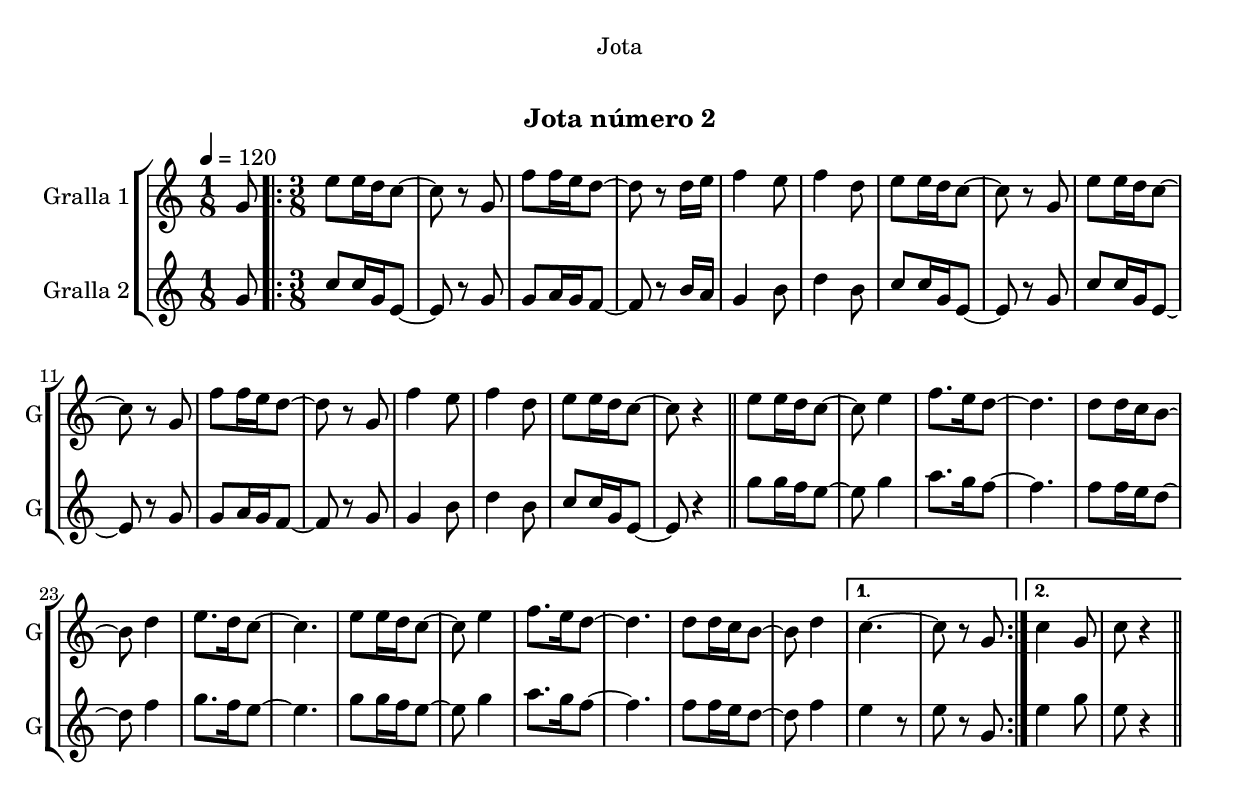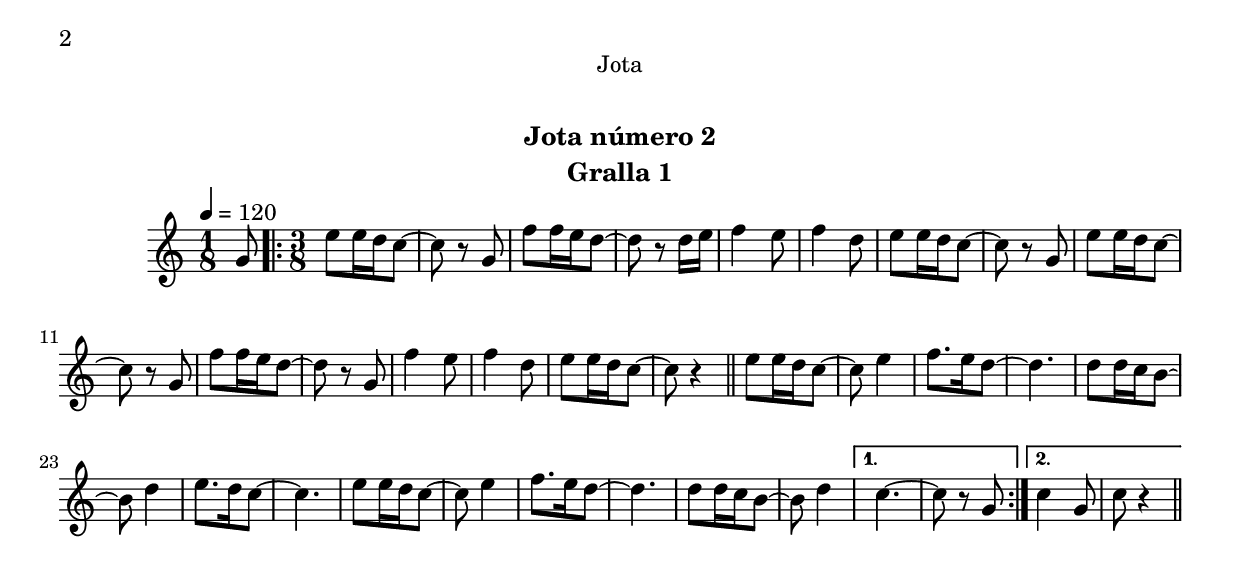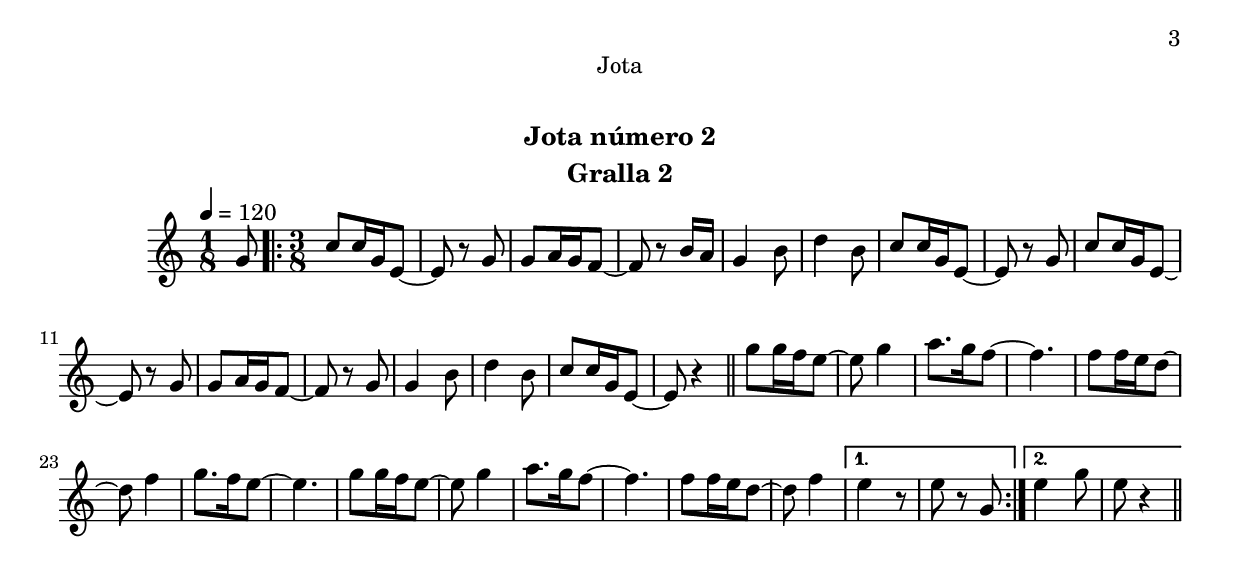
\version "2.16.0"

\header {
  dedication="Jota"
  title="   "
  subtitle="Jota número 2"
  subsubtitle=""
  poet=""
  meter=""
  piece=""
  composer=""
  arranger=""
  opus=""
  instrument=""
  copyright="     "
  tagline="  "
}

liniaroAa =
\relative g'
{
  \tempo 4=120
  \clef treble
  \key c \major
  \time 1/8
  g8  |
  \time 3/8   \repeat volta 2 { e'8 e16 d c8 ~  |
  c8 r g  |
  f'8 f16 e d8 ~  |
  %05
  d8 r d16 e  |
  f4 e8  |
  f4 d8  |
  e8 e16 d c8 ~  |
  c8 r g  |
  %10
  e'8 e16 d c8 ~  |
  c8 r g  |
  f'8 f16 e d8 ~  |
  d8 r g,  |
  f'4 e8  |
  %15
  f4 d8  |
  e8 e16 d c8 ~  |
  c8 r4  \bar "||"
  e8 e16 d c8 ~  |
  c8 e4  |
  %20
  f8. e16 d8 ~  |
  d4.  |
  d8 d16 c b8 ~  |
  b8 d4  |
  e8. d16 c8 ~  |
  %25
  c4.  |
  e8 e16 d c8 ~  |
  c8 e4  |
  f8. e16 d8 ~  |
  d4.  |
  %30
  d8 d16 c b8 ~  |
  b8 d4 }
  \alternative { { c4. ~  |
  c8 r g }
  { c4 g8  |
  %35
  c8 r4 } } \bar "||"
}

liniaroAb =
\relative g'
{
  \tempo 4=120
  \clef treble
  \key c \major
  \time 1/8
  g8  |
  \time 3/8   \repeat volta 2 { c8 c16 g e8 ~  |
  e8 r g  |
  g8 a16 g f8 ~  |
  %05
  f8 r b16 a  |
  g4 b8  |
  d4 b8  |
  c8 c16 g e8 ~  |
  e8 r g  |
  %10
  c8 c16 g e8 ~  |
  e8 r g  |
  g8 a16 g f8 ~  |
  f8 r g  |
  g4 b8  |
  %15
  d4 b8  |
  c8 c16 g e8 ~  |
  e8 r4  \bar "||"
  g'8 g16 f e8 ~  |
  e8 g4  |
  %20
  a8. g16 f8 ~  |
  f4.  |
  f8 f16 e d8 ~  |
  d8 f4  |
  g8. f16 e8 ~  |
  %25
  e4.  |
  g8 g16 f e8 ~  |
  e8 g4  |
  a8. g16 f8 ~  |
  f4.  |
  %30
  f8 f16 e d8 ~  |
  d8 f4 }
  \alternative { { e4 r8  | % kompletite
  e8 r g, }
  { e'4 g8  |
  %35
  e8 r4 } } \bar "||"
}

\bookpart {
  \score {
    \new StaffGroup {
      \override Score.RehearsalMark #'self-alignment-X = #LEFT
      <<
        \new Staff \with {instrumentName = #"Gralla 1" shortInstrumentName = #"G"} \liniaroAa
        \new Staff \with {instrumentName = #"Gralla 2" shortInstrumentName = #"G"} \liniaroAb
      >>
    }
    \layout {}
  }\score { \unfoldRepeats
    \new StaffGroup {
      \override Score.RehearsalMark #'self-alignment-X = #LEFT
      <<
        \new Staff \with {instrumentName = #"Gralla 1" shortInstrumentName = #"G"} \liniaroAa
        \new Staff \with {instrumentName = #"Gralla 2" shortInstrumentName = #"G"} \liniaroAb
      >>
    }
    \midi {}
  }
}

\bookpart {
  \header {instrument="Gralla 1"}
  \score {
    \new StaffGroup {
      \override Score.RehearsalMark #'self-alignment-X = #LEFT
      <<
        \new Staff \liniaroAa
      >>
    }
    \layout {}
  }\score { \unfoldRepeats
    \new StaffGroup {
      \override Score.RehearsalMark #'self-alignment-X = #LEFT
      <<
        \new Staff \liniaroAa
      >>
    }
    \midi {}
  }
}

\bookpart {
  \header {instrument="Gralla 2"}
  \score {
    \new StaffGroup {
      \override Score.RehearsalMark #'self-alignment-X = #LEFT
      <<
        \new Staff \liniaroAb
      >>
    }
    \layout {}
  }\score { \unfoldRepeats
    \new StaffGroup {
      \override Score.RehearsalMark #'self-alignment-X = #LEFT
      <<
        \new Staff \liniaroAb
      >>
    }
    \midi {}
  }
}

